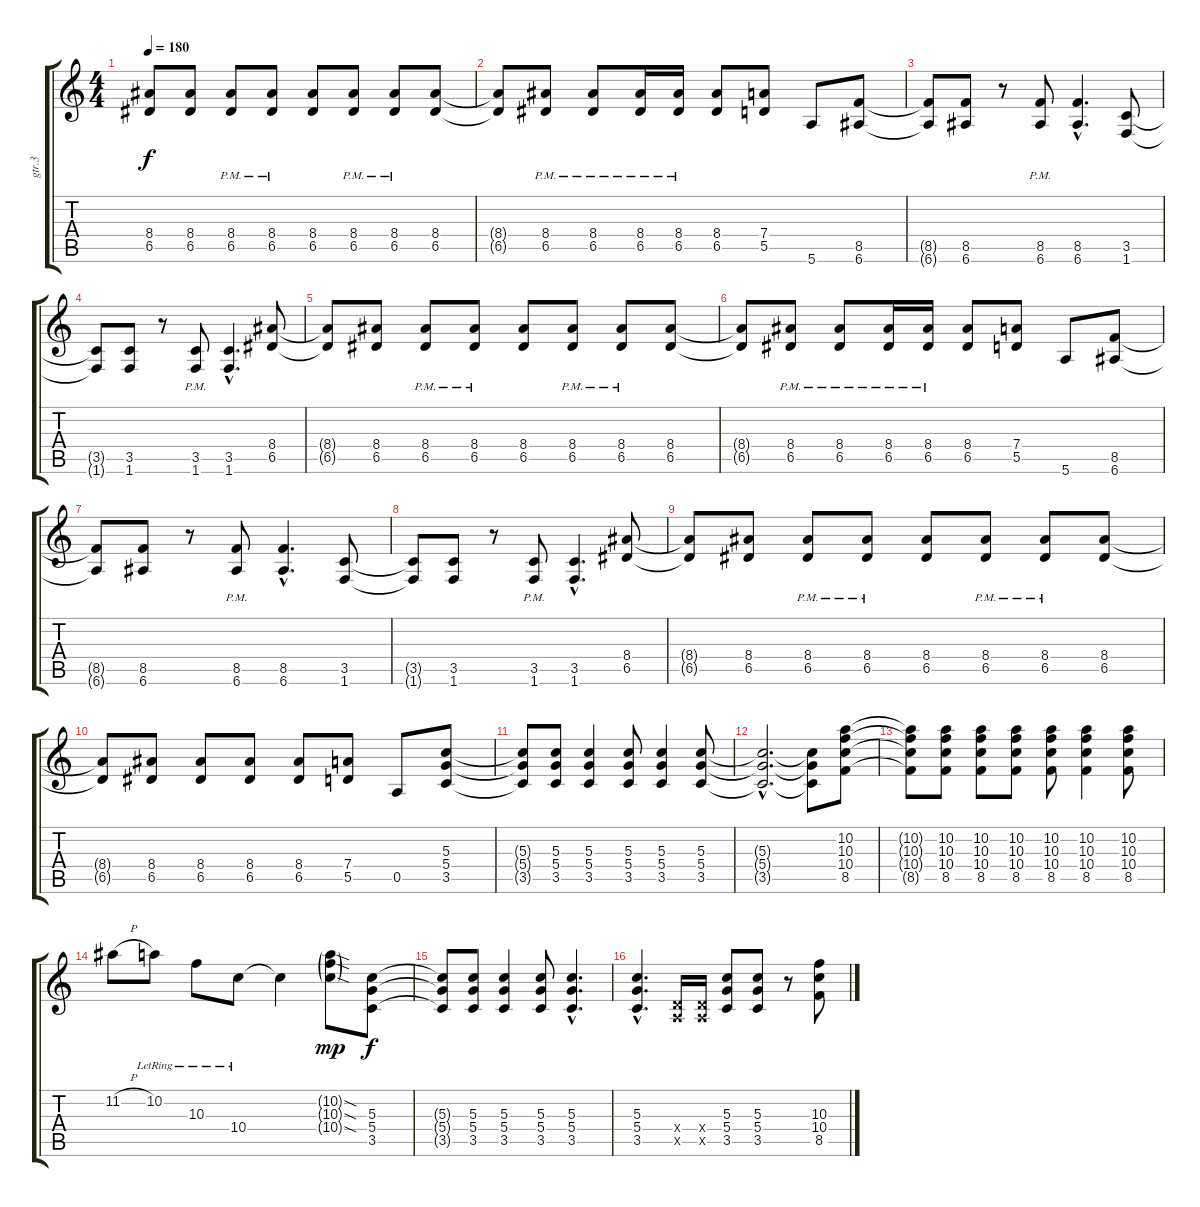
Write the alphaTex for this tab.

\track ("gtr.3" "gtr.3") {instrument distortionguitar}
\staff {score tabs}
\tuning (E4 B3 G3 D3 A2 E2) {hide}
\ts (4 4)
\tempo 180
\clef g2
\ks c
(8.4{t} 6.5{t}).8{dy f} (8.4 6.5).8 (8.4{pm} 6.5{pm}).8 (8.4{pm} 6.5{pm}).8 (8.4 6.5).8 (8.4{pm} 6.5{pm}).8 (8.4{pm} 6.5{pm}).8 (8.4 6.5).8 |
(8.4{t} 6.5{t}).8 (8.4{pm} 6.5{pm}).8 (8.4{pm} 6.5{pm}).8 (8.4{pm} 6.5{pm}).16 (8.4{pm} 6.5{pm}).16 (8.4 6.5).8 (7.4 5.5).8 5.6.8 (8.5 6.6).8 |
(8.5{t} 6.6{t}).8 (8.5 6.6).8 r.8 (8.5{pm} 6.6{pm}).8 (8.5{hac} 6.6{hac}).4{d} (3.5 1.6).8 |
(3.5{t} 1.6{t}).8 (3.5 1.6).8 r.8 (3.5{pm} 1.6{pm}).8 (3.5{hac} 1.6{hac}).4{d} (8.4 6.5).8 |
(8.4{t} 6.5{t}).8 (8.4 6.5).8 (8.4{pm} 6.5{pm}).8 (8.4{pm} 6.5{pm}).8 (8.4 6.5).8 (8.4{pm} 6.5{pm}).8 (8.4{pm} 6.5{pm}).8 (8.4 6.5).8 |
(8.4{t} 6.5{t}).8 (8.4{pm} 6.5{pm}).8 (8.4{pm} 6.5{pm}).8 (8.4{pm} 6.5{pm}).16 (8.4{pm} 6.5{pm}).16 (8.4 6.5).8 (7.4 5.5).8 5.6.8 (8.5 6.6).8 |
(8.5{t} 6.6{t}).8 (8.5 6.6).8 r.8 (8.5{pm} 6.6{pm}).8 (8.5{hac} 6.6{hac}).4{d} (3.5 1.6).8 |
(3.5{t} 1.6{t}).8 (3.5 1.6).8 r.8 (3.5{pm} 1.6{pm}).8 (3.5{hac} 1.6{hac}).4{d} (8.4 6.5).8 |
(8.4{t} 6.5{t}).8 (8.4 6.5).8 (8.4{pm} 6.5{pm}).8 (8.4{pm} 6.5{pm}).8 (8.4 6.5).8 (8.4{pm} 6.5{pm}).8 (8.4{pm} 6.5{pm}).8 (8.4 6.5).8 |
(8.4{t} 6.5{t}).8 (8.4 6.5).8 (8.4 6.5).8 (8.4 6.5).8 (8.4 6.5).8 (7.4 5.5).8 0.5.8 (5.3 5.4 3.5).8 |
(5.3{t} 5.4{t} 3.5{t}).8 (5.3 5.4 3.5).8 (5.3 5.4 3.5).4 (5.3 5.4 3.5).8 (5.3 5.4 3.5).4 (5.3 5.4 3.5).8 |
(5.3{hac t} 5.4{hac t} 3.5{hac t}).2{d} (5.3{t} 5.4{t} 3.5{t}).8 (10.2 10.3 10.4 8.5).8 |
(10.2{t} 10.3{t} 10.4{t} 8.5{t}).8 (10.2 10.3 10.4 8.5).8 (10.2 10.3 10.4 8.5).8 (10.2 10.3 10.4 8.5).8 (10.2 10.3 10.4 8.5).8 (10.2 10.3 10.4 8.5).4 (10.2 10.3 10.4 8.5).8 |
11.2{h}.8 10.2{lr}.8 10.3{lr}.8 10.4{lr}.8 10.4{t}.4 (10.2{sod g} 10.3{sod g} 10.4{sod g}).8{dy mp} (5.3 5.4 3.5).8{dy f} |
(5.3{t} 5.4{t} 3.5{t}).8 (5.3 5.4 3.5).8 (5.3 5.4 3.5).4 (5.3 5.4 3.5).8 (5.3{hac} 5.4{hac} 3.5{hac}).4{d} |
(5.3{hac} 5.4{hac} 3.5{hac}).4{d} (0.4{x} 0.5{x}).16 (0.4{x} 0.5{x}).16 (5.3 5.4 3.5).8 (5.3 5.4 3.5).8 r.8 (10.3 10.4 8.5).8
